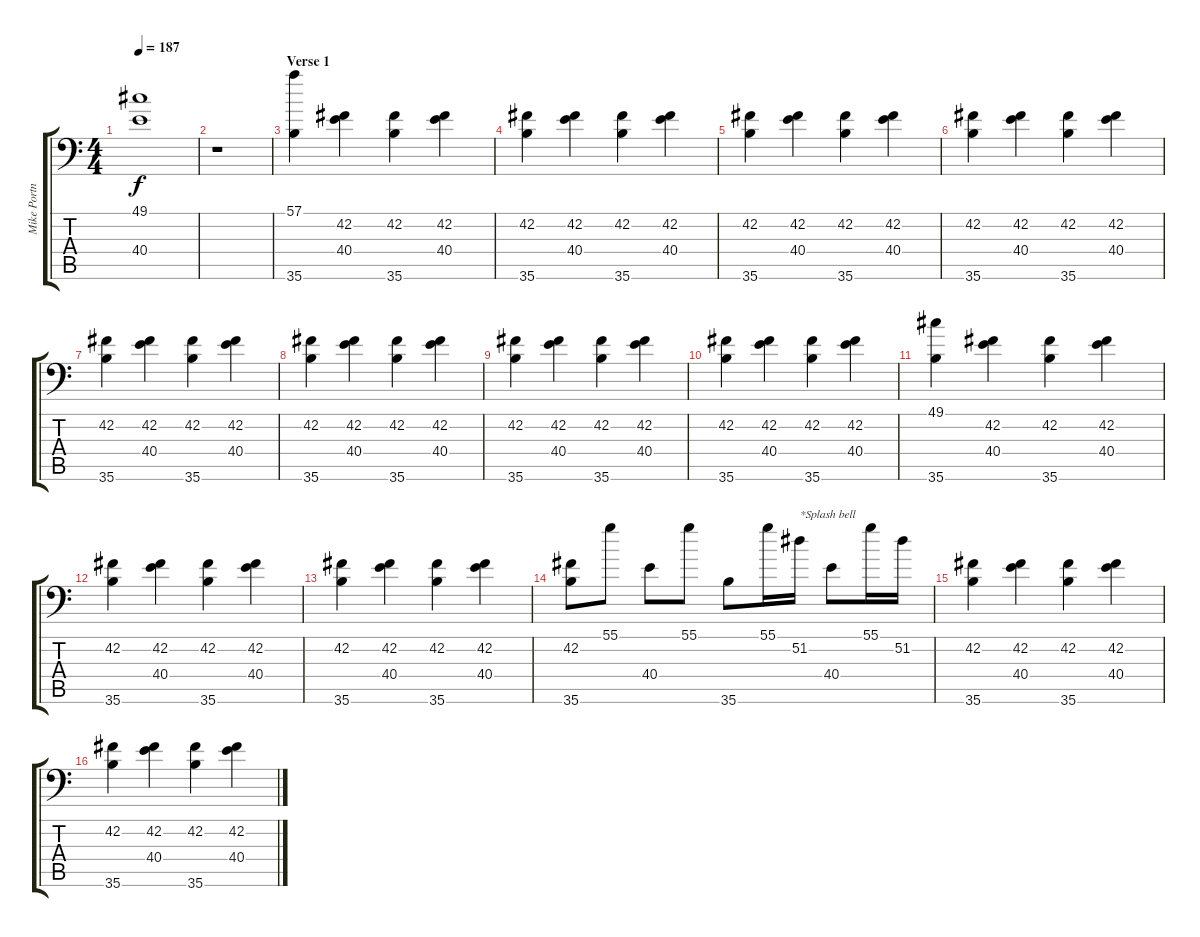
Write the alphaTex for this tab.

\track ("Mike Portnoy (Drums)" "Mike Portn") {instrument acousticgrandpiano}
\staff {score tabs}
\tuning (C-1 C-1 C-1 C-1 C-1 C-1) {hide}
\ts (4 4)
\tempo 187
\clef f4
\ks c
(49.1 40.4).1{dy f} |
r.1 |
\section ("" "Verse 1")
(57.1 35.6).4 (42.2 40.4).4 (42.2 35.6).4 (42.2 40.4).4 |
(42.2 35.6).4 (42.2 40.4).4 (42.2 35.6).4 (42.2 40.4).4 |
(42.2 35.6).4 (42.2 40.4).4 (42.2 35.6).4 (42.2 40.4).4 |
(42.2 35.6).4 (42.2 40.4).4 (42.2 35.6).4 (42.2 40.4).4 |
(42.2 35.6).4 (42.2 40.4).4 (42.2 35.6).4 (42.2 40.4).4 |
(42.2 35.6).4 (42.2 40.4).4 (42.2 35.6).4 (42.2 40.4).4 |
(42.2 35.6).4 (42.2 40.4).4 (42.2 35.6).4 (42.2 40.4).4 |
(42.2 35.6).4 (42.2 40.4).4 (42.2 35.6).4 (42.2 40.4).4 |
(49.1 35.6).4 (42.2 40.4).4 (42.2 35.6).4 (42.2 40.4).4 |
(42.2 35.6).4 (42.2 40.4).4 (42.2 35.6).4 (42.2 40.4).4 |
(42.2 35.6).4 (42.2 40.4).4 (42.2 35.6).4 (42.2 40.4).4 |
(42.2 35.6).8 55.1.8 40.4.8 55.1.8 35.6.8 55.1.16 51.2.16{txt "*Splash bell"} 40.4.8 55.1.16 51.2.16 |
(42.2 35.6).4 (42.2 40.4).4 (42.2 35.6).4 (42.2 40.4).4 |
(42.2 35.6).4 (42.2 40.4).4 (42.2 35.6).4 (42.2 40.4).4
